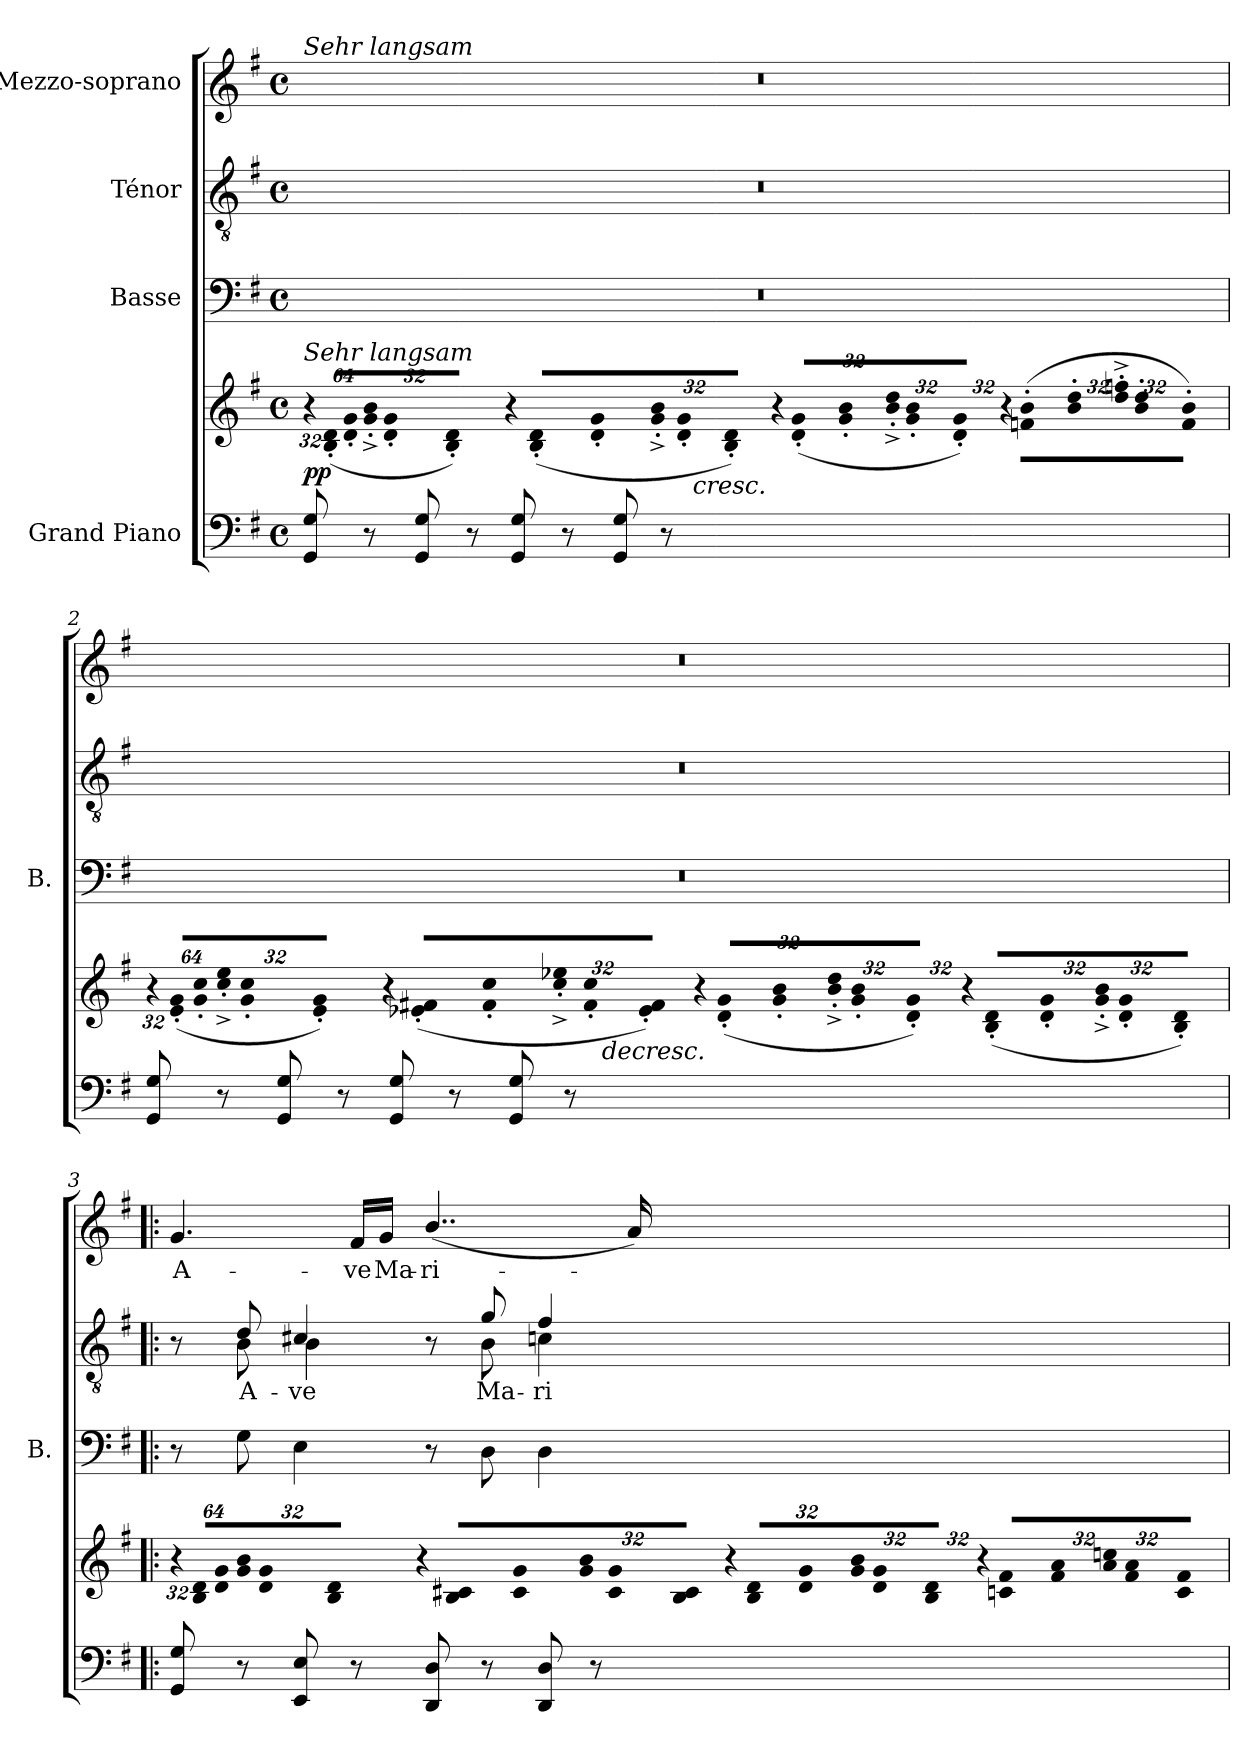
**kern	**kern	**dynam	**kern	**kern	**text	**kern	**text
*part4	*part4	*part4	*part3	*part2	*part2	*part1	*part1
*staff5	*staff4	*staff4/5	*staff3	*staff2	*staff2	*staff1	*staff1
*I"Grand Piano	*	*	*I"Basse	*I"Ténor	*	*I"Mezzo-soprano	*
*	*	*	*I'B.	*	*	*	*
!!LO:PB:g=z
*clefF4	*clefG2	*	*clefF4	*clefGv2	*	*clefG2	*
*	*	*	*	*ITrd7c12	*	*	*
*k[f#]	*k[f#]	*	*k[f#]	*k[f#]	*	*k[f#]	*
*G:	*G:	*	*G:	*G:	*	*G:	*
*M4/4	*M4/4	*	*M4/4	*M4/4	*	*M4/4	*
*met(c)	*met(c)	*	*met(c)	*met(c)	*	*met(c)	*
*MM60	*MM60	*	*MM60	*MM60	*	*MM60	*
*	*Xbrackettup	*	*	*	*	*	*
=1	=1	=1	=1	=1	=1	=1	=1
!	!	!	!	!	!	!LO:TX:a:i:t=Sehr langsam	!
!	!LO:TX:a:i:t=Sehr langsam	!	!	!	!	!	!
!	!LO:N:vis=16	!	!	!	!	!	!
8GGi/ 8Gi	512%21r	pp	1r	1r	.	1r	.
!	!LO:N:vis=16	!	!	!	!	!	!
.	(1024%43Bi/' 1024%43di'LL	.	.	.	.	.	.
!	!LO:N:vis=16	!	!	!	!	!	!
.	1024%43di/' 1024%43gi'	.	.	.	.	.	.
!	!LO:N:vis=16	!	!	!	!	!	!
8r	512%21gi/'^ 512%21bi'^	[	.	.	.	.	.
!	!LO:N:vis=16	!	!	!	!	!	!
.	1024%43di/' 1024%43gi'	.	.	.	.	.	.
!	!LO:N:vis=16	!	!	!	!	!	!
.	1024%43Bi/' 1024%43di'JJ)	.	.	.	.	.	.
!	!LO:N:vis=16	!	!	!	!	!	!
8GGi/ 8Gi	512%21r	.	.	.	.	.	.
!	!LO:N:vis=16	!	!	!	!	!	!
.	(1024%43Bi/' 1024%43di'LL	.	.	.	.	.	.
!	!LO:N:vis=16	!	!	!	!	!	!
.	1024%43di/' 1024%43gi'	.	.	.	.	.	.
!	!LO:N:vis=16	!	!	!	!	!	!
8r	512%21gi/'^ 512%21bi'^	.	.	.	.	.	.
!	!LO:N:vis=16	!	!	!	!	!	!
.	1024%43di/' 1024%43gi'	.	.	.	.	.	.
!	!LO:N:vis=16	!	!	!	!	!	!
.	1024%43Bi/' 1024%43di'JJ)	.	.	.	.	.	.
!	!LO:N:vis=16	!	!	!	!	!	!
8GGi/ 8Gi	512%21r	.	.	.	.	.	.
!	!LO:N:vis=16	!	!	!	!	!	!
.	(1024%43di/' 1024%43gi'LL	.	.	.	.	.	.
!	!LO:N:vis=16	!	!	!	!	!	!
.	1024%43gi/' 1024%43bi'	.	.	.	.	.	.
!	!LO:N:vis=16	!	!	!	!	!	!
8r	512%21bi/'^ 512%21ddi'^	.	.	.	.	.	.
!	!LO:N:vis=16	!	!	!	!	!	!
.	1024%43gi/' 1024%43bi'	.	.	.	.	.	.
!	!LO:N:vis=16	!	!	!	!	!	!
.	1024%43di/' 1024%43gi'JJ)	.	.	.	.	.	.
!	!LO:N:vis=16	!	!	!	!	!	!
8GGi/ 8Gi	512%21r	.	.	.	.	.	.
!	!LO:N:vis=16	!	!	!	!	!	!
.	(1024%43fni\' 1024%43bi'LL	.	.	.	.	.	.
!	!LO:N:vis=16	!	!	!	!	!	!
.	1024%43bi\' 1024%43ddi'	.	.	.	.	.	.
!	!LO:N:vis=16	!	!	!	!	!	!
8r	512%21ddi\'^ 512%21ffni'^	.	.	.	.	.	.
!	!LO:N:vis=16	!	!	!	!	!	!
.	1024%43bi\' 1024%43ddi'	.	.	.	.	.	.
!	!LO:N:vis=16	!LO:HP:b	!	!	!	!	!
.	1024%43fi\' 1024%43bi'JJ)	<	.	.	.	.	.
=2	=2	=2	=2	=2	=2	=2	=2
!	!LO:N:vis=16	!	!	!	!	!	!
8GGi/ 8Gi	512%21r	.	1r	1r	.	1r	.
!	!LO:N:vis=16	!	!	!	!	!	!
.	(1024%43ei/' 1024%43gi'LL	.	.	.	.	.	.
!	!LO:N:vis=16	!	!	!	!	!	!
.	1024%43gi/' 1024%43cci'	.	.	.	.	.	.
!	!LO:N:vis=16	!	!	!	!	!	!
8r	512%21cci/'^ 512%21eei'^	]	.	.	.	.	.
!	!LO:N:vis=16	!	!	!	!	!	!
.	1024%43gi/' 1024%43cci'	.	.	.	.	.	.
!	!LO:N:vis=16	!	!	!	!	!	!
.	1024%43ei/' 1024%43gi'JJ)	.	.	.	.	.	.
!	!LO:N:vis=16	!	!	!	!	!	!
8GGi/ 8Gi	512%21r	.	.	.	.	.	.
!	!LO:N:vis=16	!	!	!	!	!	!
.	(1024%43e-Xi/' 1024%43f#Xi'LL	.	.	.	.	.	.
!	!LO:N:vis=16	!	!	!	!	!	!
.	1024%43f#i/' 1024%43cci'	.	.	.	.	.	.
!	!LO:N:vis=16	!	!	!	!	!	!
8r	512%21cci/'^ 512%21ee-Xi'^	.	.	.	.	.	.
!	!LO:N:vis=16	!	!	!	!	!	!
.	1024%43f#i/' 1024%43cci'	.	.	.	.	.	.
!	!LO:N:vis=16	!	!	!	!	!	!
.	1024%43e-i/' 1024%43f#i'JJ)	.	.	.	.	.	.
!	!LO:N:vis=16	!	!	!	!	!	!
8GGi/ 8Gi	512%21r	.	.	.	.	.	.
!	!LO:N:vis=16	!	!	!	!	!	!
.	(1024%43di/' 1024%43gi'LL	.	.	.	.	.	.
!	!LO:N:vis=16	!	!	!	!	!	!
.	1024%43gi/' 1024%43bi'	.	.	.	.	.	.
!	!LO:N:vis=16	!	!	!	!	!	!
8r	512%21bi/'^ 512%21ddi'^	.	.	.	.	.	.
!	!LO:N:vis=16	!	!	!	!	!	!
.	1024%43gi/' 1024%43bi'	.	.	.	.	.	.
!	!LO:N:vis=16	!	!	!	!	!	!
.	1024%43di/' 1024%43gi'JJ)	.	.	.	.	.	.
!	!LO:N:vis=16	!	!	!	!	!	!
8GGi/ 8Gi	512%21r	.	.	.	.	.	.
!	!LO:N:vis=16	!	!	!	!	!	!
.	(1024%43Bi/' 1024%43di'LL	.	.	.	.	.	.
!	!LO:N:vis=16	!	!	!	!	!	!
.	1024%43di/' 1024%43gi'	.	.	.	.	.	.
!	!LO:N:vis=16	!	!	!	!	!	!
8r	512%21gi/'^ 512%21bi'^	.	.	.	.	.	.
!	!LO:N:vis=16	!	!	!	!	!	!
.	1024%43di/' 1024%43gi'	.	.	.	.	.	.
!	!LO:N:vis=16	!LO:HP:b	!	!	!	!	!
.	1024%43Bi/' 1024%43di'JJ)	>	.	.	.	.	.
!!LO:LB:g=z
=3!|:	=3!|:	=3!|:	=3!|:	=3!|:	=3!|:	=3!|:	=3!|:
!	!LO:N:vis=16	!	!	!	!	!	!
*	*	*	*	*^	*	*	*
!	!	!	!	!	!	!	!	!LO:LY:b:color=#000000
8GGi/ 8Gi	512%21r	.	8r	8r	8ryy	.	4.gi/	A-
!	!LO:N:vis=16	!	!	!	!	!	!	!
.	1024%43Bi/ 1024%43diLL	.	.	.	.	.	.	.
!	!LO:N:vis=16	!	!	!	!	!	!	!
.	1024%43di/ 1024%43gi	.	.	.	.	.	.	.
!	!LO:N:vis=16	!	!	!	!	!	!	!
!	!	!	!	!	!	!LO:LY:b:color=#000000	!	!
8r	512%21gi/ 512%21bi	.	8Gi\	8Di/	8BBi\	A-	.	.
!	!LO:N:vis=16	!	!	!	!	!	!	!
.	1024%43di/ 1024%43gi	.	.	.	.	.	.	.
!	!LO:N:vis=16	!	!	!	!	!	!	!
.	1024%43Bi/ 1024%43diJJ	.	.	.	.	.	.	.
!	!LO:N:vis=16	!	!	!	!	!	!	!
!	!	!	!	!	!	!LO:LY:b:color=#000000	!	!
8EEi/ 8Ei	512%21r	.	4Ei\	4C#Xi/	4BBi\	-ve	.	.
!	!LO:N:vis=16	!	!	!	!	!	!	!
.	1024%43Bi/ 1024%43c#XiLL	.	.	.	.	.	.	.
!	!LO:N:vis=16	!	!	!	!	!	!	!
.	1024%43c#i/ 1024%43gi	.	.	.	.	.	.	.
!	!LO:N:vis=16	!	!	!	!	!	!	!
!	!	!	!	!	!	!	!	!LO:LY:b:color=#000000
8r	512%21gi/ 512%21bi	.	.	.	.	.	16f#i/LL	-ve
!	!LO:N:vis=16	!	!	!	!	!	!	!
.	1024%43c#i/ 1024%43gi	.	.	.	.	.	.	.
!	!	!	!	!	!	!	!	!LO:LY:b:color=#000000
.	.	.	.	.	.	.	16gi/JJ	Ma-
!	!LO:N:vis=16	!	!	!	!	!	!	!
.	1024%43Bi/ 1024%43c#iJJ	.	.	.	.	.	.	.
!	!LO:N:vis=16	!	!	!	!	!	!	!
!	!	!	!	!	!	!	!	!LO:LY:b:color=#000000
8DDi/ 8Di	512%21r	.	8r	8r	8ryy	.	(4..bi/	-ri-
!	!LO:N:vis=16	!	!	!	!	!	!	!
.	1024%43Bi/ 1024%43diLL	.	.	.	.	.	.	.
!	!LO:N:vis=16	!	!	!	!	!	!	!
.	1024%43di/ 1024%43gi	.	.	.	.	.	.	.
!	!LO:N:vis=16	!	!	!	!	!	!	!
!	!	!	!	!	!	!LO:LY:b:color=#000000	!	!
8r	512%21gi/ 512%21bi	.	8Di\	8Gi/	8BBi\	Ma-	.	.
!	!LO:N:vis=16	!	!	!	!	!	!	!
.	1024%43di/ 1024%43gi	.	.	.	.	.	.	.
!	!LO:N:vis=16	!	!	!	!	!	!	!
.	1024%43Bi/ 1024%43diJJ	.	.	.	.	.	.	.
!	!LO:N:vis=16	!	!	!	!	!	!	!
!	!	!	!	!	!	!LO:LY:b:color=#000000	!	!
8DDi/ 8Di	512%21r	.	4Di\	4F#i/	4Cni\	-ri-	.	.
!	!LO:N:vis=16	!	!	!	!	!	!	!
.	1024%43cni/ 1024%43f#iLL	.	.	.	.	.	.	.
!	!LO:N:vis=16	!	!	!	!	!	!	!
.	1024%43f#i/ 1024%43ai	.	.	.	.	.	.	.
!	!LO:N:vis=16	!	!	!	!	!	!	!
8r	512%21ai/ 512%21ccni	.	.	.	.	.	.	.
!	!LO:N:vis=16	!	!	!	!	!	!	!
.	1024%43f#i/ 1024%43ai	.	.	.	.	.	.	.
.	.	.	.	.	.	.	16ai/)	.
!	!LO:N:vis=16	!	!	!	!	!	!	!
.	1024%43ci/ 1024%43f#iJJ	.	.	.	.	.	.	.
*	*	*	*	*v	*v	*	*	*
=	=	=	=	=	=	=	=
*-	*-	*-	*-	*-	*-	*-	*-
